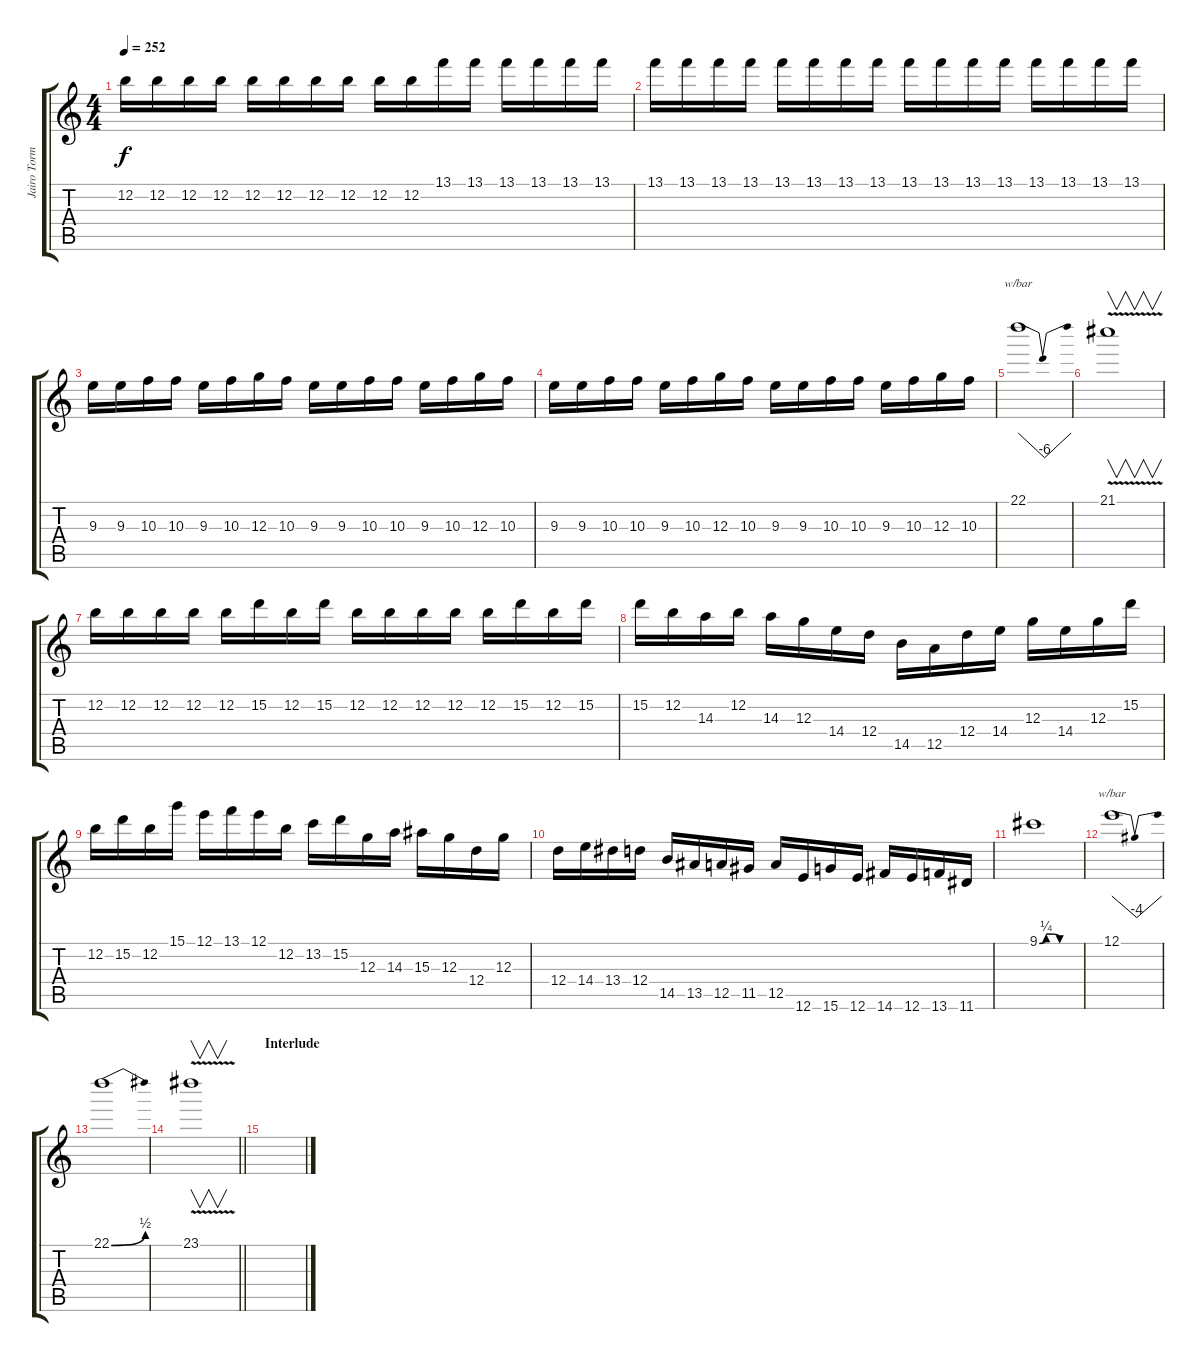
\track ("Jairo Tormentor (solo)" "Jairo Torm") {instrument overdrivenguitar}
\staff {score tabs}
\tuning (E4 B3 G3 D3 A2 E2) {hide}
\ts (4 4)
\tempo 252
\clef g2
\ks c
12.2.16{dy f} 12.2.16 12.2.16 12.2.16 12.2.16 12.2.16 12.2.16 12.2.16 12.2.16 12.2.16 13.1.16 13.1.16 13.1.16 13.1.16 13.1.16 13.1.16 |
13.1.16 13.1.16 13.1.16 13.1.16 13.1.16 13.1.16 13.1.16 13.1.16 13.1.16 13.1.16 13.1.16 13.1.16 13.1.16 13.1.16 13.1.16 13.1.16 |
9.3.16 9.3.16 10.3.16 10.3.16 9.3.16 10.3.16 12.3.16 10.3.16 9.3.16 9.3.16 10.3.16 10.3.16 9.3.16 10.3.16 12.3.16 10.3.16 |
9.3.16 9.3.16 10.3.16 10.3.16 9.3.16 10.3.16 12.3.16 10.3.16 9.3.16 9.3.16 10.3.16 10.3.16 9.3.16 10.3.16 12.3.16 10.3.16 |
22.1.1{tbe (dip default 0 0 30 -24 60 0)} |
21.1{v}.1{v} |
12.2.16 12.2.16 12.2.16 12.2.16 12.2.16 15.2.16 12.2.16 15.2.16 12.2.16 12.2.16 12.2.16 12.2.16 12.2.16 15.2.16 12.2.16 15.2.16 |
15.2.16 12.2.16 14.3.16 12.2.16 14.3.16 12.3.16 14.4.16 12.4.16 14.5.16 12.5.16 12.4.16 14.4.16 12.3.16 14.4.16 12.3.16 15.2.16 |
12.2.16 15.2.16 12.2.16 15.1.16 12.1.16 13.1.16 12.1.16 12.2.16 13.2.16 15.2.16 12.3.16 14.3.16 15.3.16 12.3.16 12.4.16 12.3.16 |
12.4.16 14.4.16 13.4.16 12.4.16 14.5.16 13.5.16 12.5.16 11.5.16 12.5.16 12.6.16 15.6.16 12.6.16 14.6.16 12.6.16 13.6.16 11.6.16 |
9.1{be (custom 0 0 10 1 20 1 30 0 60 0)}.1 |
12.1.1{tbe (dip default 0 0 30 -16 60 0)} |
22.1{be (bend 0 0 60 2)}.1 |
\barLineRight lightlight
23.1{v}.1{v} |
\section ("" "Interlude")
